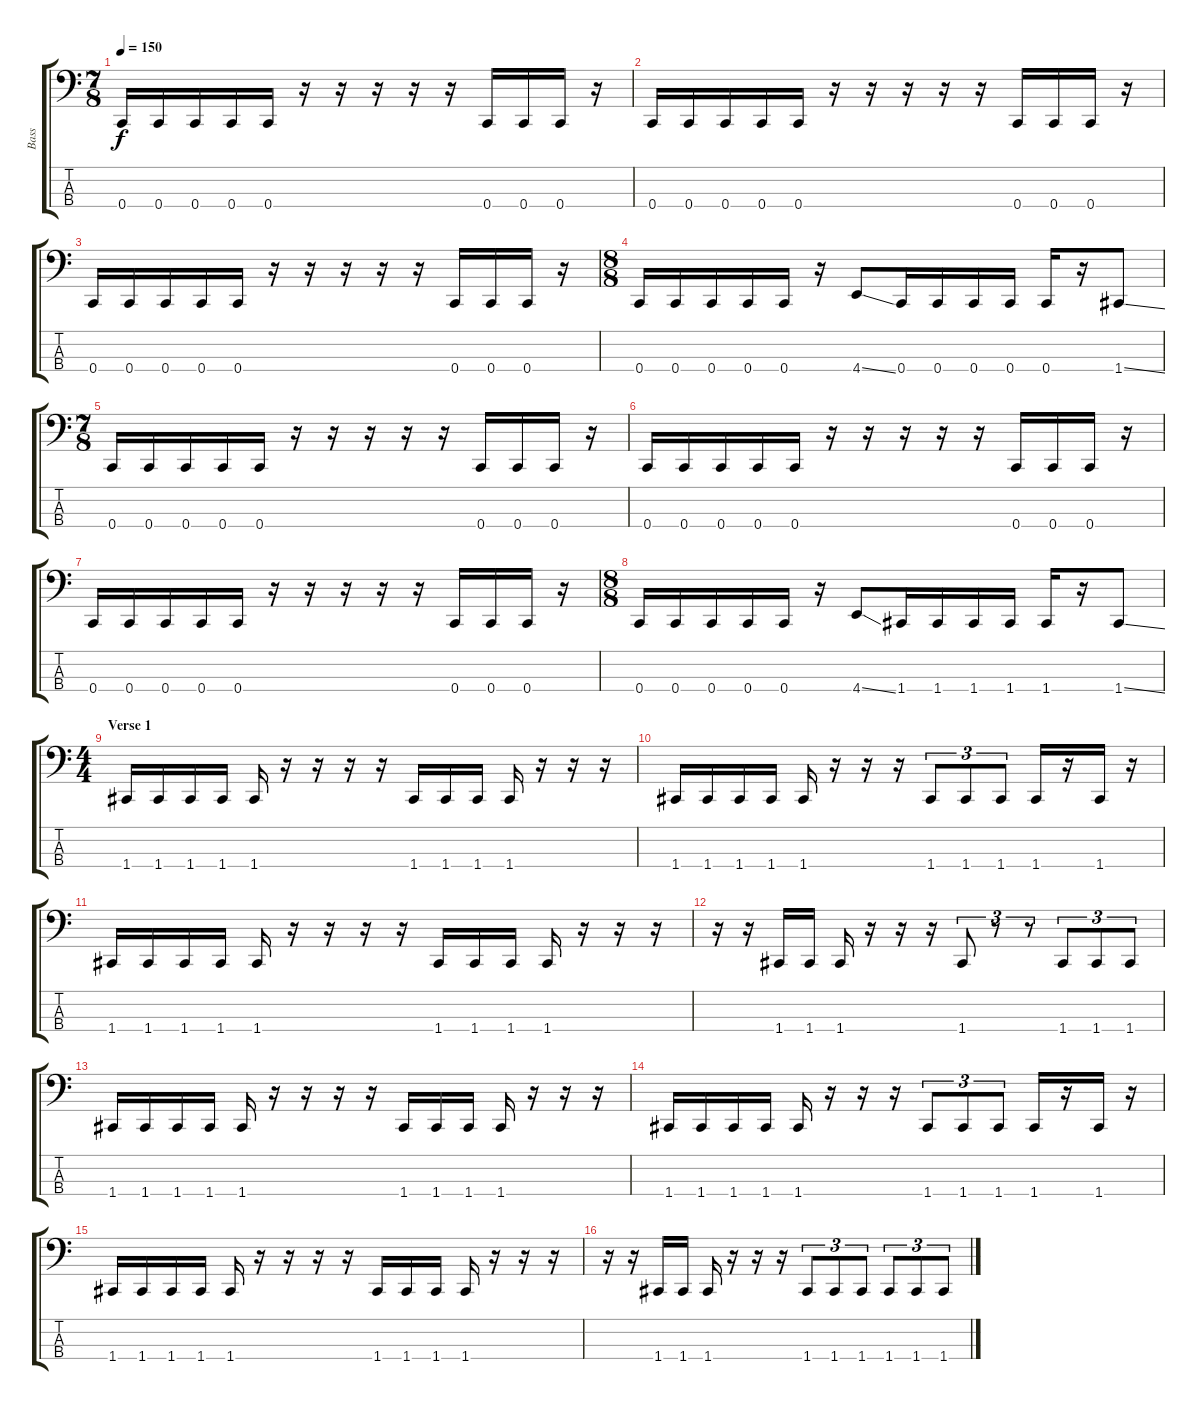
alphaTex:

\track ("Bass" "Bass") {instrument electricbasspick}
\staff {score tabs}
\tuning (F2 C2 G1 C1) {hide}
\ts (7 8)
\tempo 150
\clef f4
\ks c
0.4.16{dy f} 0.4.16 0.4.16 0.4.16 0.4.16 r.16 r.16 r.16 r.16 r.16 0.4.16 0.4.16 0.4.16 r.16 |
0.4.16 0.4.16 0.4.16 0.4.16 0.4.16 r.16 r.16 r.16 r.16 r.16 0.4.16 0.4.16 0.4.16 r.16 |
0.4.16 0.4.16 0.4.16 0.4.16 0.4.16 r.16 r.16 r.16 r.16 r.16 0.4.16 0.4.16 0.4.16 r.16 |
\ts (8 8)
0.4.16 0.4.16 0.4.16 0.4.16 0.4.16 r.16 4.4{ss}.8 0.4.16 0.4.16 0.4.16 0.4.16 0.4.16 r.16 1.4{ss}.8 |
\ts (7 8)
0.4.16 0.4.16 0.4.16 0.4.16 0.4.16 r.16 r.16 r.16 r.16 r.16 0.4.16 0.4.16 0.4.16 r.16 |
0.4.16 0.4.16 0.4.16 0.4.16 0.4.16 r.16 r.16 r.16 r.16 r.16 0.4.16 0.4.16 0.4.16 r.16 |
0.4.16 0.4.16 0.4.16 0.4.16 0.4.16 r.16 r.16 r.16 r.16 r.16 0.4.16 0.4.16 0.4.16 r.16 |
\ts (8 8)
0.4.16 0.4.16 0.4.16 0.4.16 0.4.16 r.16 4.4{ss}.8 1.4.16 1.4.16 1.4.16 1.4.16 1.4.16 r.16 1.4{ss}.8 |
\ts (4 4)
\section ("" "Verse 1")
1.4.16 1.4.16 1.4.16 1.4.16 1.4.16 r.16 r.16 r.16 r.16 1.4.16 1.4.16 1.4.16 1.4.16 r.16 r.16 r.16 |
1.4.16 1.4.16 1.4.16 1.4.16 1.4.16 r.16 r.16 r.16 1.4.8{tu (3 2)} 1.4.8{tu (3 2)} 1.4.8{tu (3 2)} 1.4.16 r.16 1.4.16 r.16 |
1.4.16 1.4.16 1.4.16 1.4.16 1.4.16 r.16 r.16 r.16 r.16 1.4.16 1.4.16 1.4.16 1.4.16 r.16 r.16 r.16 |
r.16 r.16 1.4.16 1.4.16 1.4.16 r.16 r.16 r.16 1.4.8{tu (3 2)} r.8{tu (3 2)} r.8{tu (3 2)} 1.4.8{tu (3 2)} 1.4.8{tu (3 2)} 1.4.8{tu (3 2)} |
1.4.16 1.4.16 1.4.16 1.4.16 1.4.16 r.16 r.16 r.16 r.16 1.4.16 1.4.16 1.4.16 1.4.16 r.16 r.16 r.16 |
1.4.16 1.4.16 1.4.16 1.4.16 1.4.16 r.16 r.16 r.16 1.4.8{tu (3 2)} 1.4.8{tu (3 2)} 1.4.8{tu (3 2)} 1.4.16 r.16 1.4.16 r.16 |
1.4.16 1.4.16 1.4.16 1.4.16 1.4.16 r.16 r.16 r.16 r.16 1.4.16 1.4.16 1.4.16 1.4.16 r.16 r.16 r.16 |
r.16 r.16 1.4.16 1.4.16 1.4.16 r.16 r.16 r.16 1.4.8{tu (3 2)} 1.4.8{tu (3 2)} 1.4.8{tu (3 2)} 1.4.8{tu (3 2)} 1.4.8{tu (3 2)} 1.4.8{tu (3 2)}
